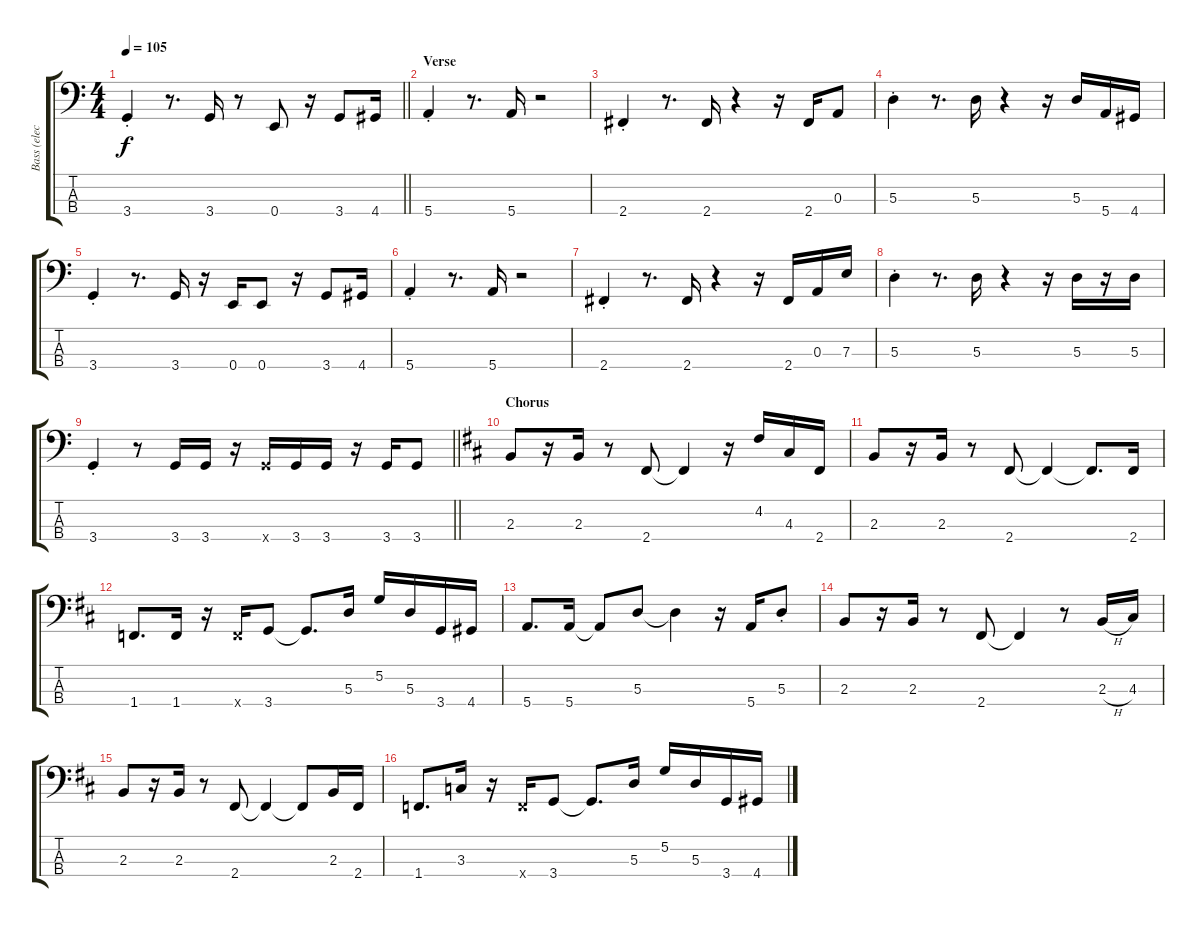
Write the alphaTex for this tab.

\track ("Bass (elec.)" "Bass (elec") {instrument electricbassfinger}
\staff {score tabs}
\tuning (G2 D2 A1 E1) {hide}
\ts (4 4)
\tempo 105
\clef f4
\barLineRight lightlight
\ks aminor
3.4{st}.4{dy f} r.8{d} 3.4.16 r.8 0.4.8 r.16 3.4.8 4.4.16 |
\section ("" "Verse")
5.4{st}.4 r.8{d} 5.4.16 r.2 |
2.4{st}.4 r.8{d} 2.4.16 r.4 r.16 2.4.16 0.3.8 |
5.3{st}.4 r.8{d} 5.3.16 r.4 r.16 5.3.16 5.4.16 4.4.16 |
3.4{st}.4 r.8{d} 3.4.16 r.16 0.4.16 0.4.8 r.16 3.4.8 4.4.16 |
5.4{st}.4 r.8{d} 5.4.16 r.2 |
2.4{st}.4 r.8{d} 2.4.16 r.4 r.16 2.4.16 0.3.16 7.3.16 |
5.3{st}.4 r.8{d} 5.3.16 r.4 r.16 5.3.16 r.16 5.3.16 |
\barLineRight lightlight
3.4{st}.4 r.8 3.4.16 3.4.16 r.16 3.4{x}.16 3.4.16 3.4.16 r.16 3.4.16 3.4.8 |
\section ("" "Chorus")
\ks bminor
2.3.8 r.16 2.3.16 r.8 2.4.8 2.4{t}.4 r.16 4.2.16 4.3.16 2.4.16 |
2.3.8 r.16 2.3.16 r.8 2.4.8 2.4{t}.4 2.4{t}.8{d} 2.4.16 |
1.4.8{d} 1.4.16 r.16 1.4{x}.16 3.4.8 3.4{t}.8{d} 5.3.16 5.2.16 5.3.16 3.4.16 4.4.16 |
5.4.8{d} 5.4.16 5.4{t}.8 5.3.8 5.3{t}.4 r.16 5.4.16 5.3{st}.8 |
2.3.8 r.16 2.3.16 r.8 2.4.8 2.4{t}.4 r.8 2.3{h}.16 4.3.16 |
2.3.8 r.16 2.3.16 r.8 2.4.8 2.4{t}.4 2.4{t}.8 2.3.16 2.4.16 |
1.4.8{d} 3.3.16 r.16 1.4{x}.16 3.4.8 3.4{t}.8{d} 5.3.16 5.2.16 5.3.16 3.4.16 4.4.16
